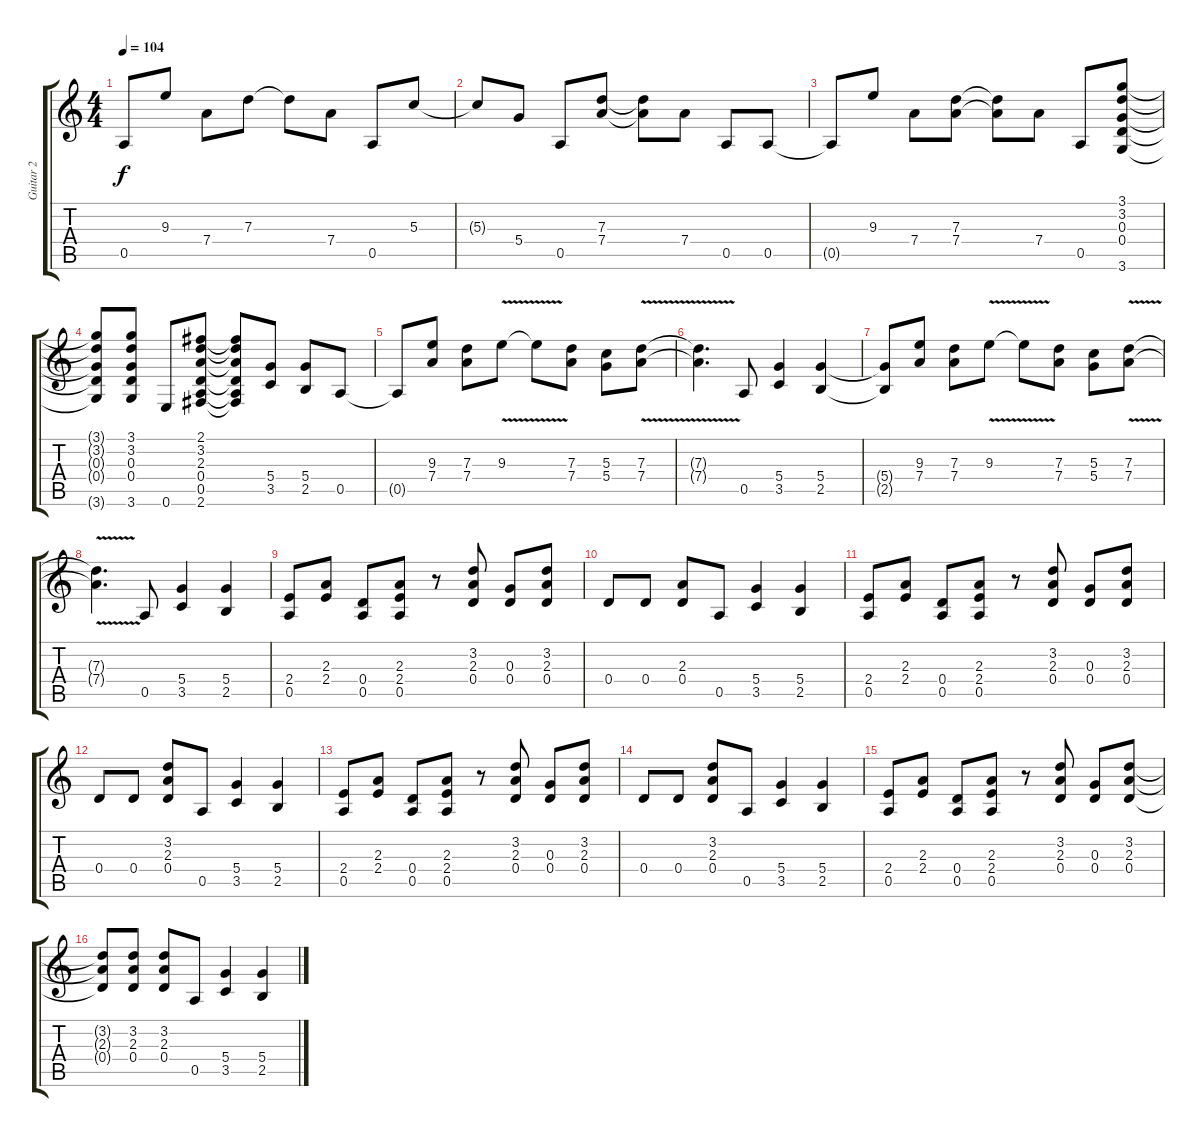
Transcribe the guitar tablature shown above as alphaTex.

\track ("Guitar 2" "Guitar 2") {instrument overdrivenguitar}
\staff {score tabs}
\tuning (E4 B3 G3 D3 A2 E2) {hide}
\ts (4 4)
\tempo 104
\clef g2
\ks c
0.5.8{dy f} 9.3.8 7.4.8 7.3.8 7.3{t}.8 7.4.8 0.5.8 5.3.8 |
5.3{t}.8 5.4.8 0.5.8 (7.3 7.4).8 (7.3{t} 7.4{t}).8 7.4.8 0.5.8 0.5.8 |
0.5{t}.8 9.3.8 7.4.8 (7.3 7.4).8 (7.3{t} 7.4{t}).8 7.4.8 0.5.8 (3.1 3.2 0.3 0.4 3.6).8 |
(3.1{t} 3.2{t} 0.3{t} 0.4{t} 3.6{t}).8 (3.1 3.2 0.3 0.4 3.6).8 0.6.8 (2.1 3.2 2.3 0.4 0.5 2.6).8 (2.1{t} 3.2{t} 2.3{t} 0.4{t} 0.5{t} 2.6{t}).8 (5.4 3.5).8 (5.4 2.5).8 0.5.8 |
0.5{t}.8 (9.3 7.4).8 (7.3 7.4).8 9.3{v}.8 9.3{t}.8 (7.3 7.4).8 (5.3 5.4).8 (7.3{v} 7.4{v}).8 |
(7.3{t} 7.4{t}).4{d} 0.5.8 (5.4 3.5).4 (5.4 2.5).4 |
(5.4{t} 2.5{t}).8 (9.3 7.4).8 (7.3 7.4).8 9.3{v}.8 9.3{t}.8 (7.3 7.4).8 (5.3 5.4).8 (7.3{v} 7.4{v}).8 |
(7.3{t} 7.4{t}).4{d} 0.5.8 (5.4 3.5).4 (5.4 2.5).4 |
(2.4 0.5).8 (2.3 2.4).8 (0.4 0.5).8 (2.3 2.4 0.5).8 r.8 (3.2 2.3 0.4).8 (0.3 0.4).8 (3.2 2.3 0.4).8 |
0.4.8 0.4.8 (2.3 0.4).8 0.5.8 (5.4 3.5).4 (5.4 2.5).4 |
(2.4 0.5).8 (2.3 2.4).8 (0.4 0.5).8 (2.3 2.4 0.5).8 r.8 (3.2 2.3 0.4).8 (0.3 0.4).8 (3.2 2.3 0.4).8 |
0.4.8 0.4.8 (3.2 2.3 0.4).8 0.5.8 (5.4 3.5).4 (5.4 2.5).4 |
(2.4 0.5).8 (2.3 2.4).8 (0.4 0.5).8 (2.3 2.4 0.5).8 r.8 (3.2 2.3 0.4).8 (0.3 0.4).8 (3.2 2.3 0.4).8 |
0.4.8 0.4.8 (3.2 2.3 0.4).8 0.5.8 (5.4 3.5).4 (5.4 2.5).4 |
(2.4 0.5).8 (2.3 2.4).8 (0.4 0.5).8 (2.3 2.4 0.5).8 r.8 (3.2 2.3 0.4).8 (0.3 0.4).8 (3.2 2.3 0.4).8 |
(3.2{t} 2.3{t} 0.4{t}).8 (3.2 2.3 0.4).8 (3.2 2.3 0.4).8 0.5.8 (5.4 3.5).4 (5.4 2.5).4
